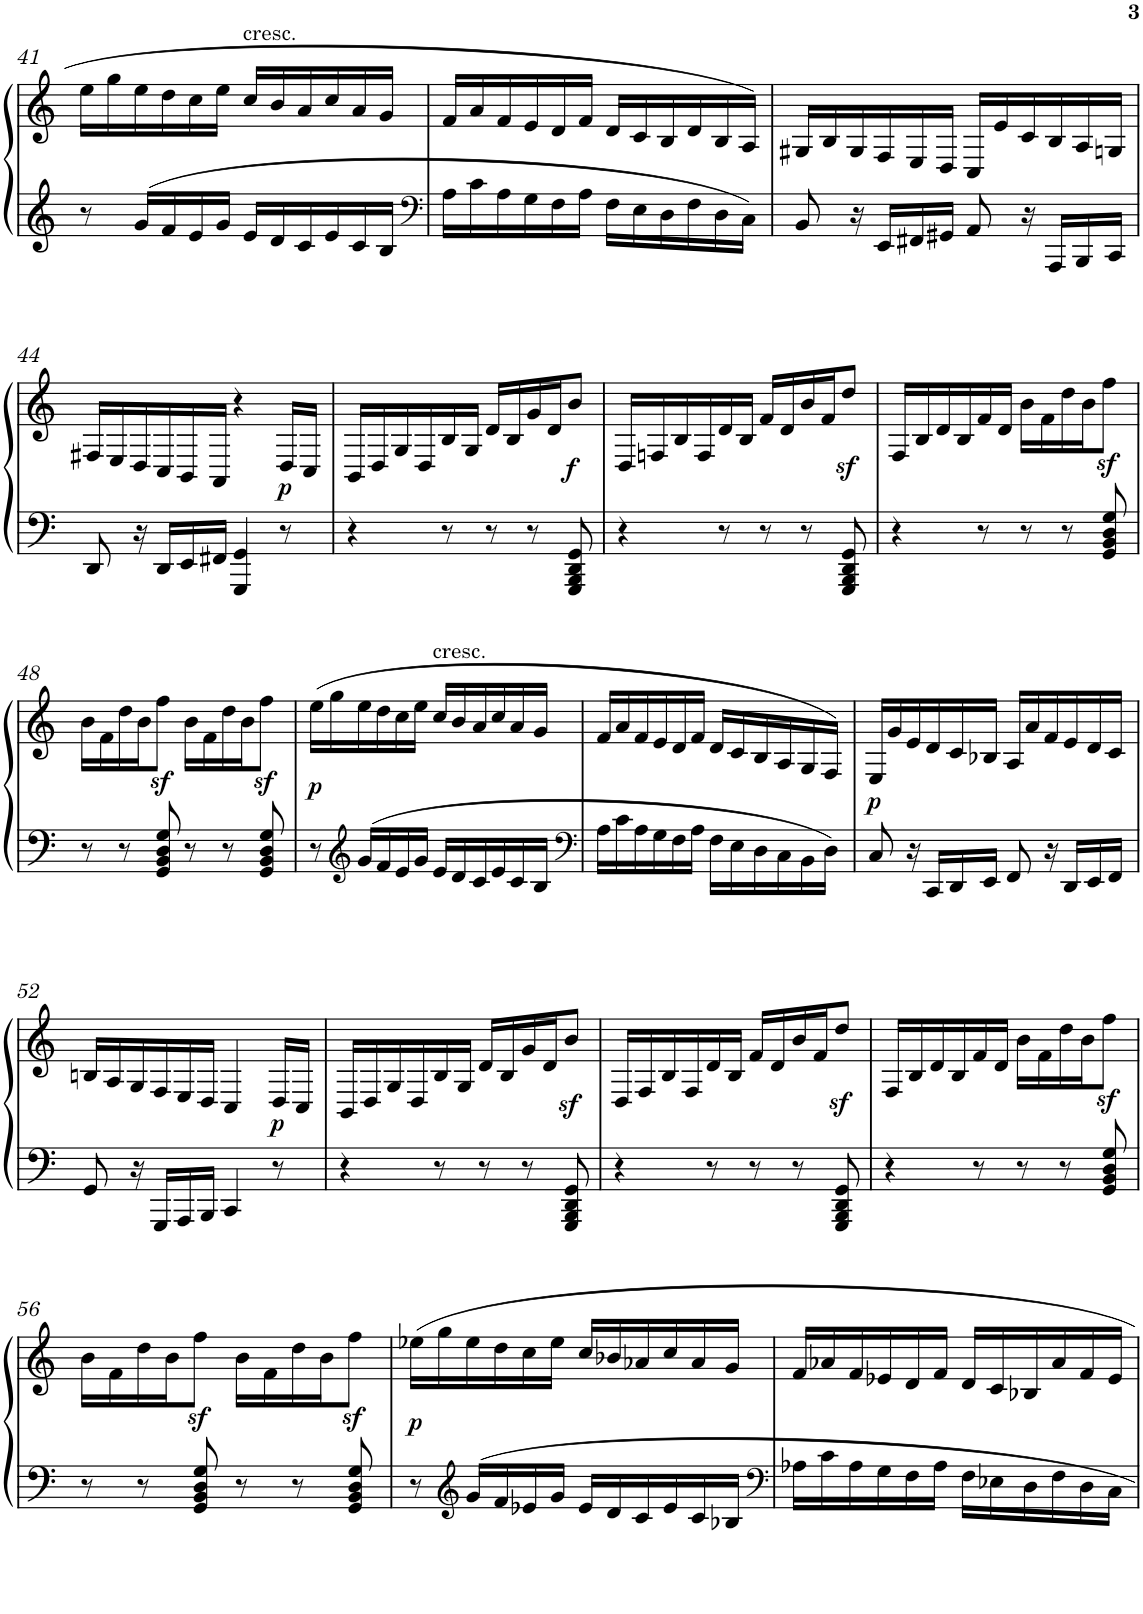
**kern	**kern	**dynam
*part1	*part1	*part1
*staff2	*staff1	*staff1/2
*I"Piano	*	*
*I'Pno	*	*
!!LO:PB:g=z
*clefG2	*clefG2	*
*k[]	*k[]	*
*M6/8	*M6/8	*
=41	=41	=41
8r	16ee\LL	.
.	16gg\	.
16g/LL	16ee\	.
16f/	16dd\	.
16e/	16cc\	.
16g/JJ	16ee\JJ	.
!	!LO:TX:a:t=cresc.	!
16e/LL	16cc/LL	.
16d/	16b/	.
16c/	16a/	.
16e/	16cc/	.
16c/	16a/	.
16B/JJ	16g/JJ	.
=42	=42	=42
*clefF4	*	*
16A\LL	16f/LL	.
16c\	16a/	.
16A\	16f/	.
16G\	16e/	.
16F\	16d/	.
16A\JJ	16f/JJ	.
16F\LL	16d/LL	.
16E\	16c/	.
16D\	16B/	.
16F\	16d/	.
16D\	16B/	.
16C\JJ	16A/JJ	.
=43	=43	=43
8BB/	16G#X/LL	.
.	16B/	.
16r	16G#/	.
16EE/LL	16F/	.
16FF#X/	16E/	.
16GG#X/JJ	16D/JJ	.
8AA/	16C/LL	.
.	16e/	.
16r	16c/	.
16AAA/LL	16B/	.
16BBB/	16A/	.
16CC/JJ	16Gn/JJ	.
!!LO:LB:g=z
=44	=44	=44
8DD/	16F#X/LL	.
.	16E/	.
16r	16D/	.
16DD/LL	16C/	.
16EE/	16BB/	.
16FF#X/JJ	16AA/JJ	.
4GGG/ 4GG/	4r	.
!	!	!LO:DY:b
8r	16D/LL	p
.	16C/JJ	.
=45	=45	=45
4r	16BB/LL	.
.	16D/	.
.	16G/	.
.	16D/	.
8r	16B/	.
.	16G/JJ	.
8r	16d/LL	.
.	16B/	.
8r	16g/	.
.	16d/J	.
!	!	!LO:DY:b
8GGG/ 8BBB/ 8DD/ 8GG/	8b/J	f
=46	=46	=46
4r	16D/LL	.
.	16Fn/	.
.	16B/	.
.	16F/	.
8r	16d/	.
.	16B/JJ	.
8r	16f/LL	.
.	16d/	.
8r	16b/	.
.	16f/J	.
8GGG/ 8BBB/ 8DD/ 8GG/	8ddz</J	.
=47	=47	=47
4r	16F/LL	.
.	16B/	.
.	16d/	.
.	16B/	.
8r	16f/	.
.	16d/JJ	.
8r	16b\LL	.
.	16f\	.
8r	16dd\	.
.	16b\J	.
8GG/ 8BB/ 8D/ 8G/	8ffz<\J	.
!!LO:LB:g=z
=48	=48	=48
8r	16b\LL	.
.	16f\	.
8r	16dd\	.
.	16b\J	.
8GG/ 8BB/ 8D/ 8G/	8ffz<\J	.
8r	16b\LL	.
.	16f\	.
8r	16dd\	.
.	16b\J	.
8GG/ 8BB/ 8D/ 8G/	8ffz<\J	.
=49	=49	=49
!	!	!LO:DY:b
8r	(>16ee\LL	p
.	16gg\	.
*clefG2	*	*
16g/LL	16ee\	.
16f/	16dd\	.
16e/	16cc\	.
16g/JJ	16ee\JJ	.
!	!LO:TX:a:t=cresc.	!
16e/LL	16cc/LL	.
16d/	16b/	.
16c/	16a/	.
16e/	16cc/	.
16c/	16a/	.
16B/JJ	16g/JJ	.
=50	=50	=50
*clefF4	*	*
16A\LL	16f/LL	.
16c\	16a/	.
16A\	16f/	.
16G\	16e/	.
16F\	16d/	.
16A\JJ	16f/JJ	.
16F\LL	16d/LL	.
16E\	16c/	.
16D\	16B/	.
16C\	16A/	.
16BB\	16G/	.
16D\JJ	16F/JJ)	.
=51	=51	=51
!	!	!LO:DY:b
8C/	16E/LL	p
.	16g/	.
16r	16e/	.
16CC/LL	16d/	.
16DD/	16c/	.
16EE/JJ	16B-X/JJ	.
8FF/	16A/LL	.
.	16a/	.
16r	16f/	.
16DD/LL	16e/	.
16EE/	16d/	.
16FF/JJ	16c/JJ	.
!!LO:LB:g=z
=52	=52	=52
8GG/	16Bn/LL	.
.	16A/	.
16r	16G/	.
16GGG/LL	16F/	.
16AAA/	16E/	.
16BBB/JJ	16D/JJ	.
4CC/	4C/	.
!	!	!LO:DY:b
8r	16D/LL	p
.	16C/JJ	.
=53	=53	=53
4r	16BB/LL	.
.	16D/	.
.	16G/	.
.	16D/	.
8r	16B/	.
.	16G/JJ	.
8r	16d/LL	.
.	16B/	.
8r	16g/	.
.	16d/J	.
8GGG/ 8BBB/ 8DD/ 8GG/	8bz</J	.
=54	=54	=54
4r	16D/LL	.
.	16F/	.
.	16B/	.
.	16F/	.
8r	16d/	.
.	16B/JJ	.
8r	16f/LL	.
.	16d/	.
8r	16b/	.
.	16f/J	.
8GGG/ 8BBB/ 8DD/ 8GG/	8ddz</J	.
=55	=55	=55
4r	16F/LL	.
.	16B/	.
.	16d/	.
.	16B/	.
8r	16f/	.
.	16d/JJ	.
8r	16b\LL	.
.	16f\	.
8r	16dd\	.
.	16b\J	.
8GG/ 8BB/ 8D/ 8G/	8ffz<\J	.
!!LO:LB:g=z
=56	=56	=56
8r	16b\LL	.
.	16f\	.
8r	16dd\	.
.	16b\J	.
8GG/ 8BB/ 8D/ 8G/	8ffz<\J	.
8r	16b\LL	.
.	16f\	.
8r	16dd\	.
.	16b\J	.
8GG/ 8BB/ 8D/ 8G/	8ffz<\J	.
=57	=57	=57
!	!	!LO:DY:b
8r	16ee-X\LL	p
.	16gg\	.
*clefG2	*	*
16g/LL	16ee-\	.
16f/	16dd\	.
16e-X/	16cc\	.
16g/JJ	16ee-\JJ	.
16e-/LL	16cc/LL	.
16d/	16b-X/	.
16c/	16a-X/	.
16e-/	16cc/	.
16c/	16a-/	.
16B-X/JJ	16g/JJ	.
=58	=58	=58
*clefF4	*	*
16A-X\LL	16f/LL	.
16c\	16a-X/	.
16A-\	16f/	.
16G\	16e-X/	.
16F\	16d/	.
16A-\JJ	16f/JJ	.
16F\LL	16d/LL	.
16E-X\	16c/	.
16D\	16B-X/	.
16F\	16a-/	.
16D\	16f/	.
16C\JJ	16e-/JJ	.
=	=	=
*-	*-	*-
